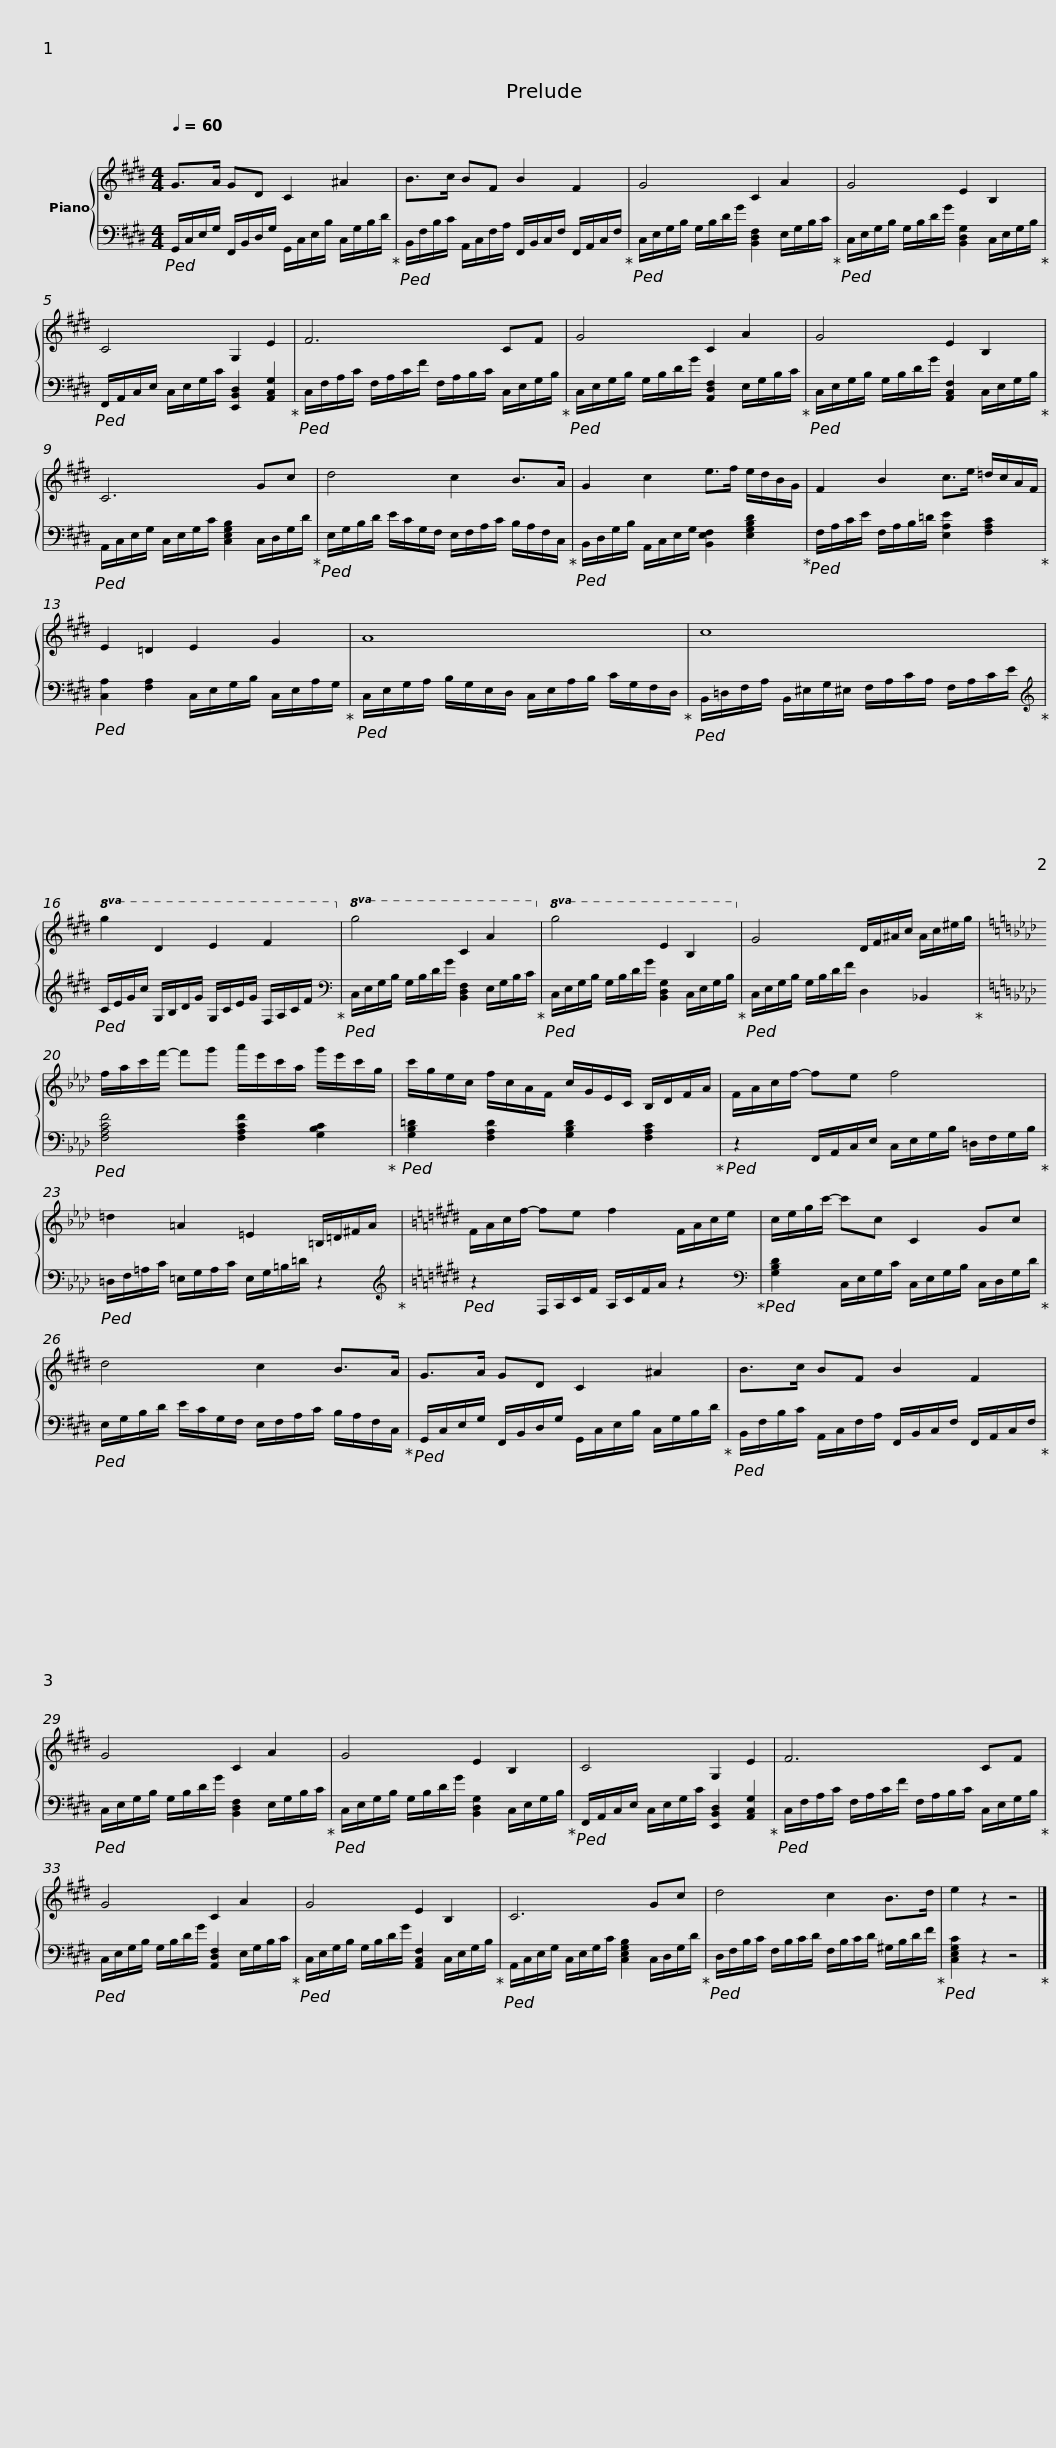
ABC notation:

X:1
%%score { 1 | 2 }
L:1/8
Q:1/4=60
M:4/4
I:linebreak $
K:E
V:1 treble
V:2 bass
V:1
 G>A GD C2 ^A2 | B>c BF B2 F2 | G4 C2 A2 |$ G4 E2 B,2 | C4 G,2 E2 | %5
 F6 CF |$ G4 C2 A2 | G4 E2 B,2 | C6 Gc |$ d4 c2 B>A | %10
 G2 c2 e>f e/d/B/G/ | F2 B2 c>e =d/c/A/F/ |$ E2 =D2 E2 G2 | A8 | c8 |$ %15
!8va(! g2 d2 e2 f2!8va)! |!8va(! g4 c2 a2!8va)! |!8va(! g4 e2 B2!8va)! |$ G4 D/F/^A/c/ A/c/^e/g/ |[K:Ab] f/a/c'/f'/- f'g' a'/e'/c'/a/ g'/e'/c'/g/ |$ %20
 c'/g/e/c/ f/c/A/F/ c/G/E/C/ B,/D/F/A/ | F/A/c/f/- fe f4 |$ =d2 =A2 =E2 =B,/=D/^F/A/ |[K:E] F/A/c/f/- fe f2 F/A/c/e/ |$ c/e/g/c'/- c'c C2 Gc | %25
 d4 c2 B>A | G>A GD C2 ^A2 |$ B>c BF B2 F2 | G4 C2 A2 | G4 E2 B,2 |$ %30
 C4 G,2 E2 | F6 CF | G4 C2 A2 |$ G4 E2 B,2 | C6 Gc | %35
 d4 c2 B>d | e2 z2 z4 |] %37
V:2
!ped! G,,/C,/E,/G,/ F,,/B,,/D,/G,/ G,,/C,/E,/B,/ C,/G,/B,/D/!ped-up! |!ped! B,,/F,/B,/C/ A,,/C,/F,/A,/ F,,/B,,/C,/F,/ F,,/A,,/C,/F,/!ped-up! |!ped! C,/E,/G,/B,/ G,/B,/D/G/ [B,,D,F,]2 E,/G,/B,/C/!ped-up! |$!ped! C,/E,/G,/B,/ G,/B,/D/G/ [B,,D,G,]2 C,/E,/G,/B,/!ped-up! |!ped! F,,/A,,/C,/E,/ C,/E,/G,/C/ [E,,B,,D,]2 [A,,C,G,]2!ped-up! | %5
!ped! C,/F,/A,/C/ F,/A,/C/F/ F,/A,/B,/C/ C,/E,/G,/B,/!ped-up! |$!ped! C,/E,/G,/B,/ G,/B,/D/G/ [A,,D,F,]2 E,/G,/B,/C/!ped-up! |!ped! C,/E,/G,/B,/ G,/B,/D/G/ [A,,C,F,]2 C,/E,/G,/B,/!ped-up! |!ped! A,,/C,/E,/G,/ C,/E,/G,/C/ [C,E,G,B,]2 C,/D,/G,/D/!ped-up! |$!ped! E,/G,/B,/D/ E/C/G,/F,/ E,/F,/A,/C/ B,/A,/F,/C,/!ped-up! | %10
!ped! B,,/D,/G,/B,/ A,,/C,/E,/G,/ [B,,E,F,]2 [E,G,B,D]2!ped-up! |!ped! F,/A,/C/E/ F,/A,/B,/=D/ [E,A,E]2 [F,A,C]2!ped-up! |$!ped! [C,A,]2 [F,A,]2 C,/E,/G,/B,/ C,/E,/A,/G,/!ped-up! |!ped! C,/E,/G,/A,/ B,/G,/E,/D,/ C,/E,/A,/B,/ C/G,/F,/D,/!ped-up! |!ped! B,,/=D,/F,/A,/ B,,/^E,/G,/^E,/ F,/A,/C/A,/ F,/A,/C/E/!ped-up! |$ %15
[K:treble]!ped! C/E/G/c/ G,/B,/D/G/ G,/C/E/G/ F,/A,/C/F/!ped-up! |[K:bass]!ped! C,/E,/G,/B,/ G,/B,/D/G/ [B,,D,F,]2 E,/G,/B,/C/!ped-up! |!ped! C,/E,/G,/B,/ G,/B,/D/G/ [B,,D,G,]2 C,/E,/G,/B,/!ped-up! |$!ped! C,/E,/G,/B,/ G,/B,/D/F/ D,2 _B,,2!ped-up! |[K:Ab]!ped! [F,A,CF]4 [F,A,CF]2 [G,B,C]2!ped-up! |$ %20
!ped! [G,B,=D]2 [F,A,D]2 [G,B,D]2 [F,A,C]2!ped-up! |!ped! z2 F,,/A,,/C,/E,/ C,/E,/G,/B,/ =D,/F,/G,/B,/!ped-up! |$!ped! =D,/F,/=A,/C/ =E,/G,/A,/C/ E,/G,/=B,/=D/ z2!ped-up! |[K:E][K:treble]!ped! z2 F,/A,/C/F/ A,/C/F/A/ z2!ped-up! |$[K:bass]!ped! [G,B,D]2 C,/E,/G,/C/ C,/E,/G,/B,/ C,/D,/G,/D/!ped-up! | %25
!ped! E,/G,/B,/D/ E/C/G,/F,/ E,/F,/A,/C/ B,/A,/F,/C,/!ped-up! |!ped! G,,/C,/E,/G,/ F,,/B,,/D,/G,/ G,,/C,/E,/B,/ C,/G,/B,/D/!ped-up! |$!ped! B,,/F,/B,/C/ A,,/C,/F,/A,/ F,,/B,,/C,/F,/ F,,/A,,/C,/F,/!ped-up! |!ped! C,/E,/G,/B,/ G,/B,/D/G/ [B,,D,F,]2 E,/G,/B,/C/!ped-up! |!ped! C,/E,/G,/B,/ G,/B,/D/G/ [B,,D,G,]2 C,/E,/G,/B,/!ped-up! |$ %30
!ped! F,,/A,,/C,/E,/ C,/E,/G,/C/ [E,,B,,D,]2 [A,,C,G,]2!ped-up! |!ped! C,/F,/A,/C/ F,/A,/C/F/ F,/A,/B,/C/ C,/E,/G,/B,/!ped-up! |!ped! C,/E,/G,/B,/ G,/B,/D/G/ [A,,D,F,]2 E,/G,/B,/C/!ped-up! |$!ped! C,/E,/G,/B,/ G,/B,/D/G/ [A,,C,F,]2 C,/E,/G,/B,/!ped-up! |!ped! A,,/C,/E,/G,/ C,/E,/G,/C/ [C,E,G,B,]2 C,/D,/G,/D/!ped-up! | %35
!ped! D,/F,/B,/C/ F,/B,/C/D/ F,/B,/C/D/ ^G,/B,/D/F/!ped-up! |!ped! [C,E,G,C]2 z2 z4!ped-up! |] %37
